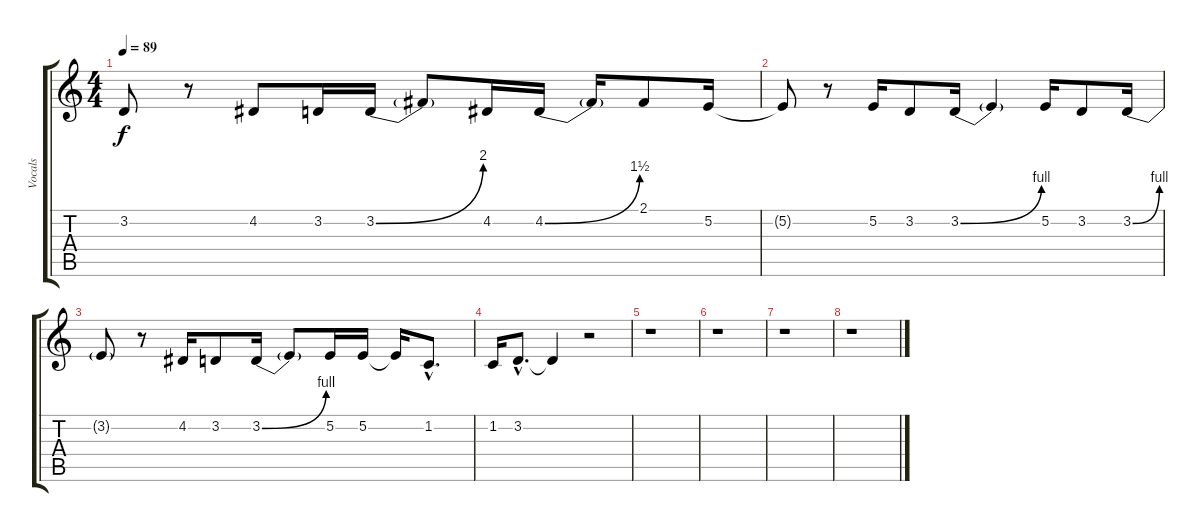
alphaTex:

\track ("Vocals" "Vocals") {instrument sitar}
\staff {score tabs}
\tuning (E4 B3 G3 D3 A2 E2) {hide}
\ts (4 4)
\tempo 89
\clef g2
\ks c
3.2{t}.8{dy f} r.8 4.2.8 3.2.16 3.2{be (bend 0 0 60 8)}.16 3.2{t}.8 4.2.16 4.2{be (bend 0 0 60 6)}.16 4.2{t}.16 2.1.8 5.2.16 |
5.2{t}.8 r.8 5.2.16 3.2.8 3.2{be (bend 0 0 60 4)}.16 3.2{t}.4 5.2.16 3.2.8 3.2{be (bend 0 0 60 4)}.16 |
3.2{t}.8 r.8 4.2.16 3.2.8 3.2{be (bend 0 0 60 4)}.16 3.2{t}.8 5.2.16 5.2.16 5.2{t}.16 1.2{hac}.8{d} |
1.2.16 3.2{hac}.8{d} 3.2{t}.4 r.2 |
r.1 |
r.1 |
r.1 |
r.1
